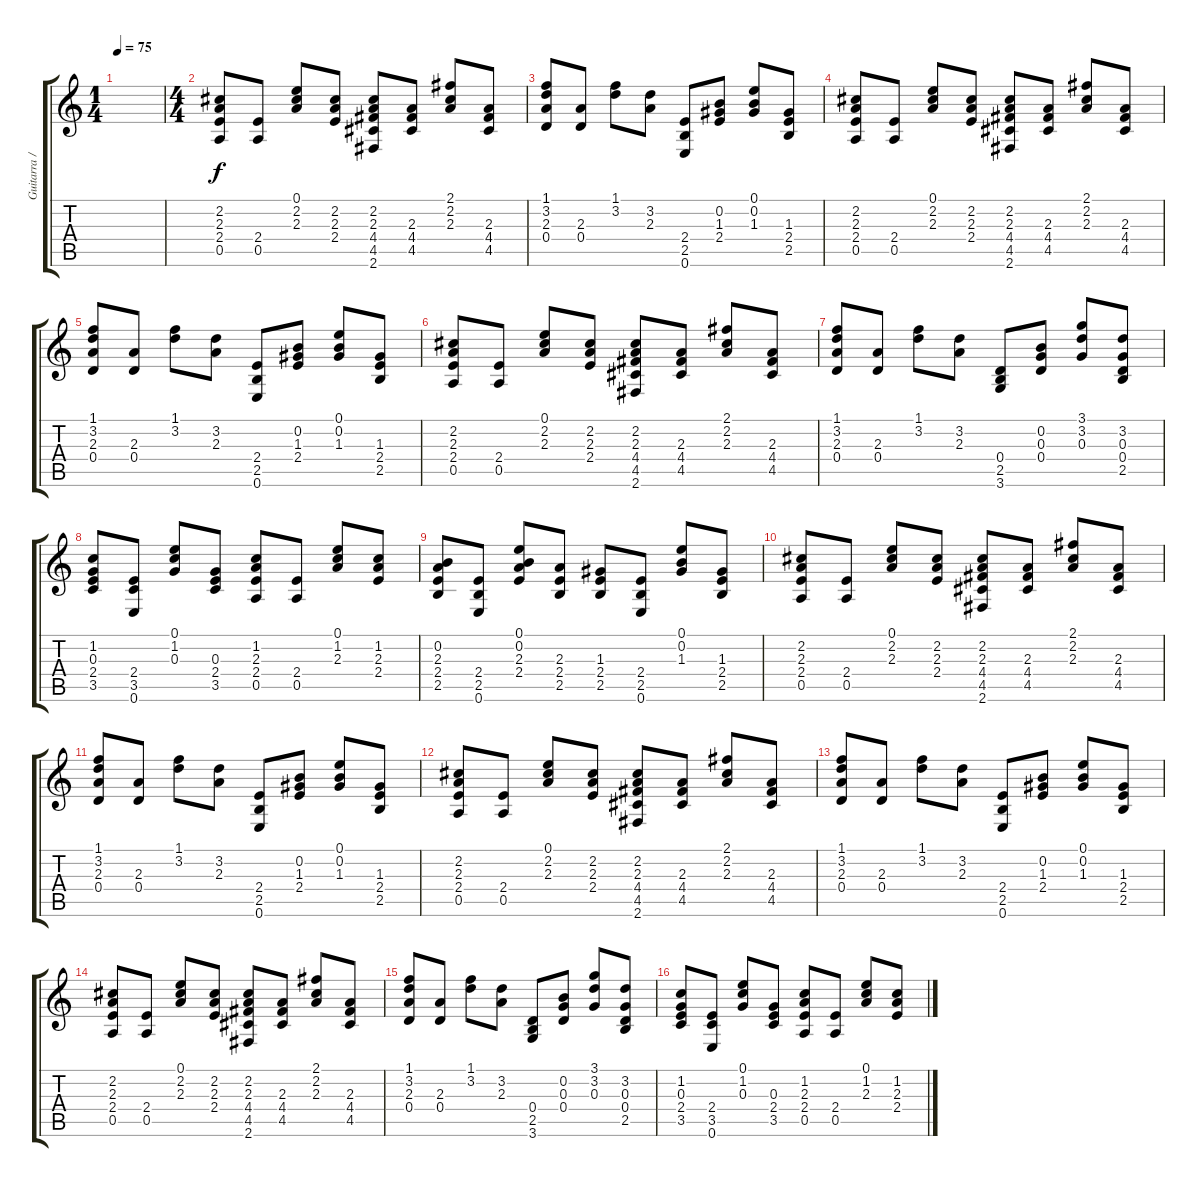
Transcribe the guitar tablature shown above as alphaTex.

\track ("Guitarra / John" "Guitarra /") {instrument acousticguitarsteel}
\staff {score tabs}
\tuning (E4 B3 G3 D3 A2 E2) {hide}
\ts (1 4)
\tempo 75
\clef g2
\ks c
|
\ts (4 4)
(2.2 2.3 2.4 0.5).8 (2.4 0.5).8 (0.1 2.2 2.3).8 (2.2 2.3 2.4).8 (2.2 2.3 4.4 4.5 2.6).8 (2.3 4.4 4.5).8 (2.1 2.2 2.3).8 (2.3 4.4 4.5).8 |
(1.1 3.2 2.3 0.4).8 (2.3 0.4).8 (1.1 3.2).8 (3.2 2.3).8 (2.4 2.5 0.6).8 (0.2 1.3 2.4).8 (0.1 0.2 1.3).8 (1.3 2.4 2.5).8 |
(2.2 2.3 2.4 0.5).8 (2.4 0.5).8 (0.1 2.2 2.3).8 (2.2 2.3 2.4).8 (2.2 2.3 4.4 4.5 2.6).8 (2.3 4.4 4.5).8 (2.1 2.2 2.3).8 (2.3 4.4 4.5).8 |
(1.1 3.2 2.3 0.4).8 (2.3 0.4).8 (1.1 3.2).8 (3.2 2.3).8 (2.4 2.5 0.6).8 (0.2 1.3 2.4).8 (0.1 0.2 1.3).8 (1.3 2.4 2.5).8 |
(2.2 2.3 2.4 0.5).8 (2.4 0.5).8 (0.1 2.2 2.3).8 (2.2 2.3 2.4).8 (2.2 2.3 4.4 4.5 2.6).8 (2.3 4.4 4.5).8 (2.1 2.2 2.3).8 (2.3 4.4 4.5).8 |
(1.1 3.2 2.3 0.4).8 (2.3 0.4).8 (1.1 3.2).8 (3.2 2.3).8 (0.4 2.5 3.6).8 (0.2 0.3 0.4).8 (3.1 3.2 0.3).8 (3.2 0.3 0.4 2.5).8 |
(1.2 0.3 2.4 3.5).8 (2.4 3.5 0.6).8 (0.1 1.2 0.3).8 (0.3 2.4 3.5).8 (1.2 2.3 2.4 0.5).8 (2.4 0.5).8 (0.1 1.2 2.3).8 (1.2 2.3 2.4).8 |
(0.2 2.3 2.4 2.5).8 (2.4 2.5 0.6).8 (0.1 0.2 2.3 2.4).8 (2.3 2.4 2.5).8 (1.3 2.4 2.5).8 (2.4 2.5 0.6).8 (0.1 0.2 1.3).8 (1.3 2.4 2.5).8 |
(2.2 2.3 2.4 0.5).8 (2.4 0.5).8 (0.1 2.2 2.3).8 (2.2 2.3 2.4).8 (2.2 2.3 4.4 4.5 2.6).8 (2.3 4.4 4.5).8 (2.1 2.2 2.3).8 (2.3 4.4 4.5).8 |
(1.1 3.2 2.3 0.4).8 (2.3 0.4).8 (1.1 3.2).8 (3.2 2.3).8 (2.4 2.5 0.6).8 (0.2 1.3 2.4).8 (0.1 0.2 1.3).8 (1.3 2.4 2.5).8 |
(2.2 2.3 2.4 0.5).8 (2.4 0.5).8 (0.1 2.2 2.3).8 (2.2 2.3 2.4).8 (2.2 2.3 4.4 4.5 2.6).8 (2.3 4.4 4.5).8 (2.1 2.2 2.3).8 (2.3 4.4 4.5).8 |
(1.1 3.2 2.3 0.4).8 (2.3 0.4).8 (1.1 3.2).8 (3.2 2.3).8 (2.4 2.5 0.6).8 (0.2 1.3 2.4).8 (0.1 0.2 1.3).8 (1.3 2.4 2.5).8 |
(2.2 2.3 2.4 0.5).8 (2.4 0.5).8 (0.1 2.2 2.3).8 (2.2 2.3 2.4).8 (2.2 2.3 4.4 4.5 2.6).8 (2.3 4.4 4.5).8 (2.1 2.2 2.3).8 (2.3 4.4 4.5).8 |
(1.1 3.2 2.3 0.4).8 (2.3 0.4).8 (1.1 3.2).8 (3.2 2.3).8 (0.4 2.5 3.6).8 (0.2 0.3 0.4).8 (3.1 3.2 0.3).8 (3.2 0.3 0.4 2.5).8 |
(1.2 0.3 2.4 3.5).8 (2.4 3.5 0.6).8 (0.1 1.2 0.3).8 (0.3 2.4 3.5).8 (1.2 2.3 2.4 0.5).8 (2.4 0.5).8 (0.1 1.2 2.3).8 (1.2 2.3 2.4).8
